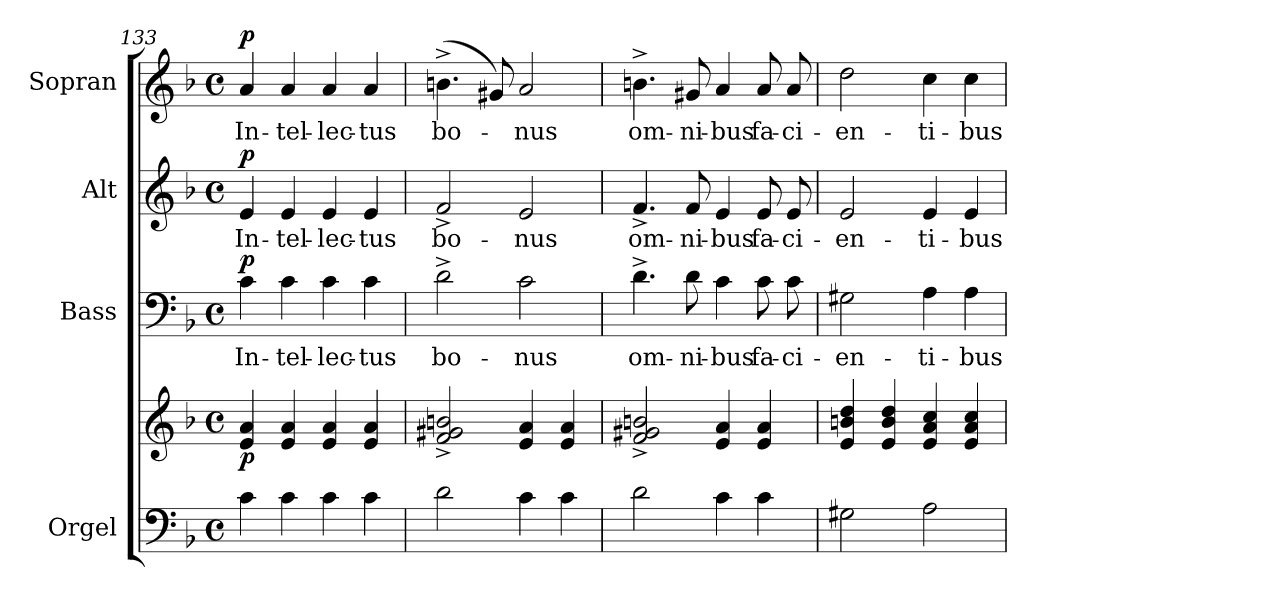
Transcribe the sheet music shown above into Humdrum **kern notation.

**kern	**kern	**dynam	**kern	**text	**dynam	**kern	**text	**dynam	**kern	**text	**dynam
*part4	*part4	*part4	*part3	*part3	*part3	*part2	*part2	*part2	*part1	*part1	*part1
*staff5	*staff4	*staff4/5	*staff3	*staff3	*staff3	*staff2	*staff2	*staff2	*staff1	*staff1	*staff1
*I"Orgel	*	*	*I"Bass	*	*	*I"Alt	*	*	*I"Sopran	*	*
*I'Org.	*	*	*I'B.	*	*	*I'A.	*	*	*I'S.	*	*
!!LO:PB:g=z
*clefF4	*clefG2	*	*clefF4	*	*	*clefG2	*	*	*clefG2	*	*
*k[b-]	*k[b-]	*	*k[b-]	*	*	*k[b-]	*	*	*k[b-]	*	*
*F:	*F:	*	*F:	*	*	*F:	*	*	*F:	*	*
*M4/4	*M4/4	*	*M4/4	*	*	*M4/4	*	*	*M4/4	*	*
*met(c)	*met(c)	*	*met(c)	*	*	*met(c)	*	*	*met(c)	*	*
=133	=133	=133	=133	=133	=133	=133	=133	=133	=133	=133	=133
!	!	!LO:DY:b	!	!LO:LY:b	!LO:DY:a	!	!LO:LY:b	!LO:DY:a	!	!LO:LY:b	!LO:DY:a
4c\	4e/ 4a/	p	4c\	In-	p	4e/	In-	p	4a/	In-	p
!	!	!	!	!LO:LY:b	!	!	!LO:LY:b	!	!	!LO:LY:b	!
4c\	4e/ 4a/	.	4c\	-tel-	.	4e/	-tel-	.	4a/	-tel-	.
!	!	!	!	!LO:LY:b	!	!	!LO:LY:b	!	!	!LO:LY:b	!
4c\	4e/ 4a/	.	4c\	-lec-	.	4e/	-lec-	.	4a/	-lec-	.
!	!	!	!	!LO:LY:b	!	!	!LO:LY:b	!	!	!LO:LY:b	!
4c\	4e/ 4a/	.	4c\	-tus	.	4e/	-tus	.	4a/	-tus	.
=134	=134	=134	=134	=134	=134	=134	=134	=134	=134	=134	=134
!	!	!	!	!LO:LY:b	!	!	!LO:LY:b	!	!	!LO:LY:b	!
2d\	2f/^< 2g#X/^< 2bn/^<	.	2d^>\	bo-	.	2f^</	bo-	.	(>4.bn^>\	bo-	.
.	.	.	.	.	.	.	.	.	8g#X/)	.	.
!	!	!	!	!LO:LY:b	!	!	!LO:LY:b	!	!	!LO:LY:b	!
4c\	4e/ 4a/	.	2c\	-nus	.	2e/	-nus	.	2a/	-nus	.
4c\	4e/ 4a/	.	.	.	.	.	.	.	.	.	.
=135	=135	=135	=135	=135	=135	=135	=135	=135	=135	=135	=135
!	!	!	!	!LO:LY:b	!	!	!LO:LY:b	!	!	!LO:LY:b	!
2d\	2f/^< 2g#X/^< 2bn/^<	.	4.d^>\	om-	.	4.f^</	om-	.	4.bn^>\	om-	.
!	!	!	!	!LO:LY:b	!	!	!LO:LY:b	!	!	!LO:LY:b	!
.	.	.	8d\	-ni-	.	8f/	-ni-	.	8g#X/	-ni-	.
!	!	!	!	!LO:LY:b	!	!	!LO:LY:b	!	!	!LO:LY:b	!
4c\	4e/ 4a/	.	4c\	-bus	.	4e/	-bus	.	4a/	-bus	.
!	!	!	!	!LO:LY:b	!	!	!LO:LY:b	!	!	!LO:LY:b	!
4c\	4e/ 4a/	.	8c\	fa-	.	8e/	fa-	.	8a/	fa-	.
!	!	!	!	!LO:LY:b	!	!	!LO:LY:b	!	!	!LO:LY:b	!
.	.	.	8c\	-ci-	.	8e/	-ci-	.	8a/	-ci-	.
=136	=136	=136	=136	=136	=136	=136	=136	=136	=136	=136	=136
!	!	!	!	!LO:LY:b	!	!	!LO:LY:b	!	!	!LO:LY:b	!
2G#X\	4e/ 4bn/ 4dd/	.	2G#X\	-en-	.	2e/	-en-	.	2dd\	-en-	.
.	4e/ 4b/ 4dd/	.	.	.	.	.	.	.	.	.	.
!	!	!	!	!LO:LY:b	!	!	!LO:LY:b	!	!	!LO:LY:b	!
2A\	4e/ 4a/ 4cc/	.	4A\	-ti-	.	4e/	-ti-	.	4cc\	-ti-	.
!	!	!	!	!LO:LY:b	!	!	!LO:LY:b	!	!	!LO:LY:b	!
.	4e/ 4a/ 4cc/	.	4A\	-bus	.	4e/	-bus	.	4cc\	-bus	.
=	=	=	=	=	=	=	=	=	=	=	=
*-	*-	*-	*-	*-	*-	*-	*-	*-	*-	*-	*-
